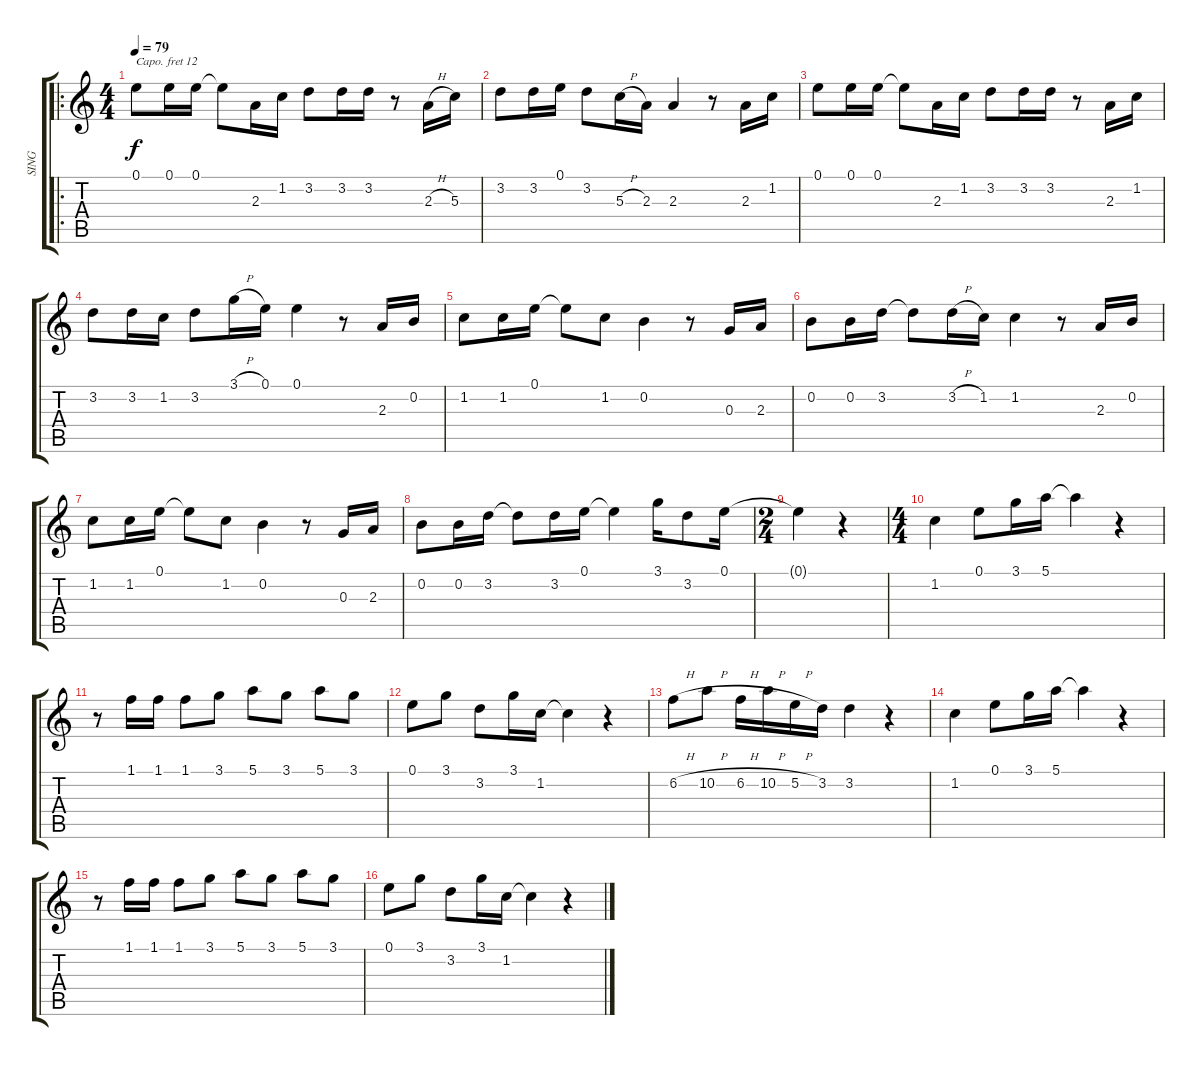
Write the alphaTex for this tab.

\track ("SING" "SING") {instrument panflute}
\staff {score tabs}
\capo 12
\tuning (E4 B3 G3 D3 A2 E2) {hide}
\ro
\ts (4 4)
\tempo 79
\clef g2
\ks c
0.1.8{dy f} 0.1.16 0.1.16 0.1{t}.8 2.3.16 1.2.16 3.2.8 3.2.16 3.2.16 r.8 2.3{h}.16 5.3.16 |
3.2.8 3.2.16 0.1.16 3.2.8 5.3{h}.16 2.3.16 2.3.4 r.8 2.3.16 1.2.16 |
0.1.8 0.1.16 0.1.16 0.1{t}.8 2.3.16 1.2.16 3.2.8 3.2.16 3.2.16 r.8 2.3.16 1.2.16 |
3.2.8 3.2.16 1.2.16 3.2.8 3.1{h}.16 0.1.16 0.1.4 r.8 2.3.16 0.2.16 |
1.2.8 1.2.16 0.1.16 0.1{t}.8 1.2.8 0.2.4 r.8 0.3.16 2.3.16 |
0.2.8 0.2.16 3.2.16 3.2{t}.8 3.2{h}.16 1.2.16 1.2.4 r.8 2.3.16 0.2.16 |
1.2.8 1.2.16 0.1.16 0.1{t}.8 1.2.8 0.2.4 r.8 0.3.16 2.3.16 |
0.2.8 0.2.16 3.2.16 3.2{t}.8 3.2.16 0.1.16 0.1{t}.4 3.1.16 3.2.8 0.1.16 |
\ts (2 4)
0.1{t}.4 r.4 |
\ts (4 4)
1.2.4 0.1.8 3.1.16 5.1.16 5.1{t}.4 r.4 |
r.8 1.1.16 1.1.16 1.1.8 3.1.8 5.1.8 3.1.8 5.1.8 3.1.8 |
0.1.8 3.1.8 3.2.8 3.1.16 1.2.16 1.2{t}.4 r.4 |
6.2{h}.8 10.2{h}.8 6.2{h}.16 10.2{h}.16 5.2{h}.16 3.2.16 3.2.4 r.4 |
1.2.4 0.1.8 3.1.16 5.1.16 5.1{t}.4 r.4 |
r.8 1.1.16 1.1.16 1.1.8 3.1.8 5.1.8 3.1.8 5.1.8 3.1.8 |
0.1.8 3.1.8 3.2.8 3.1.16 1.2.16 1.2{t}.4 r.4
